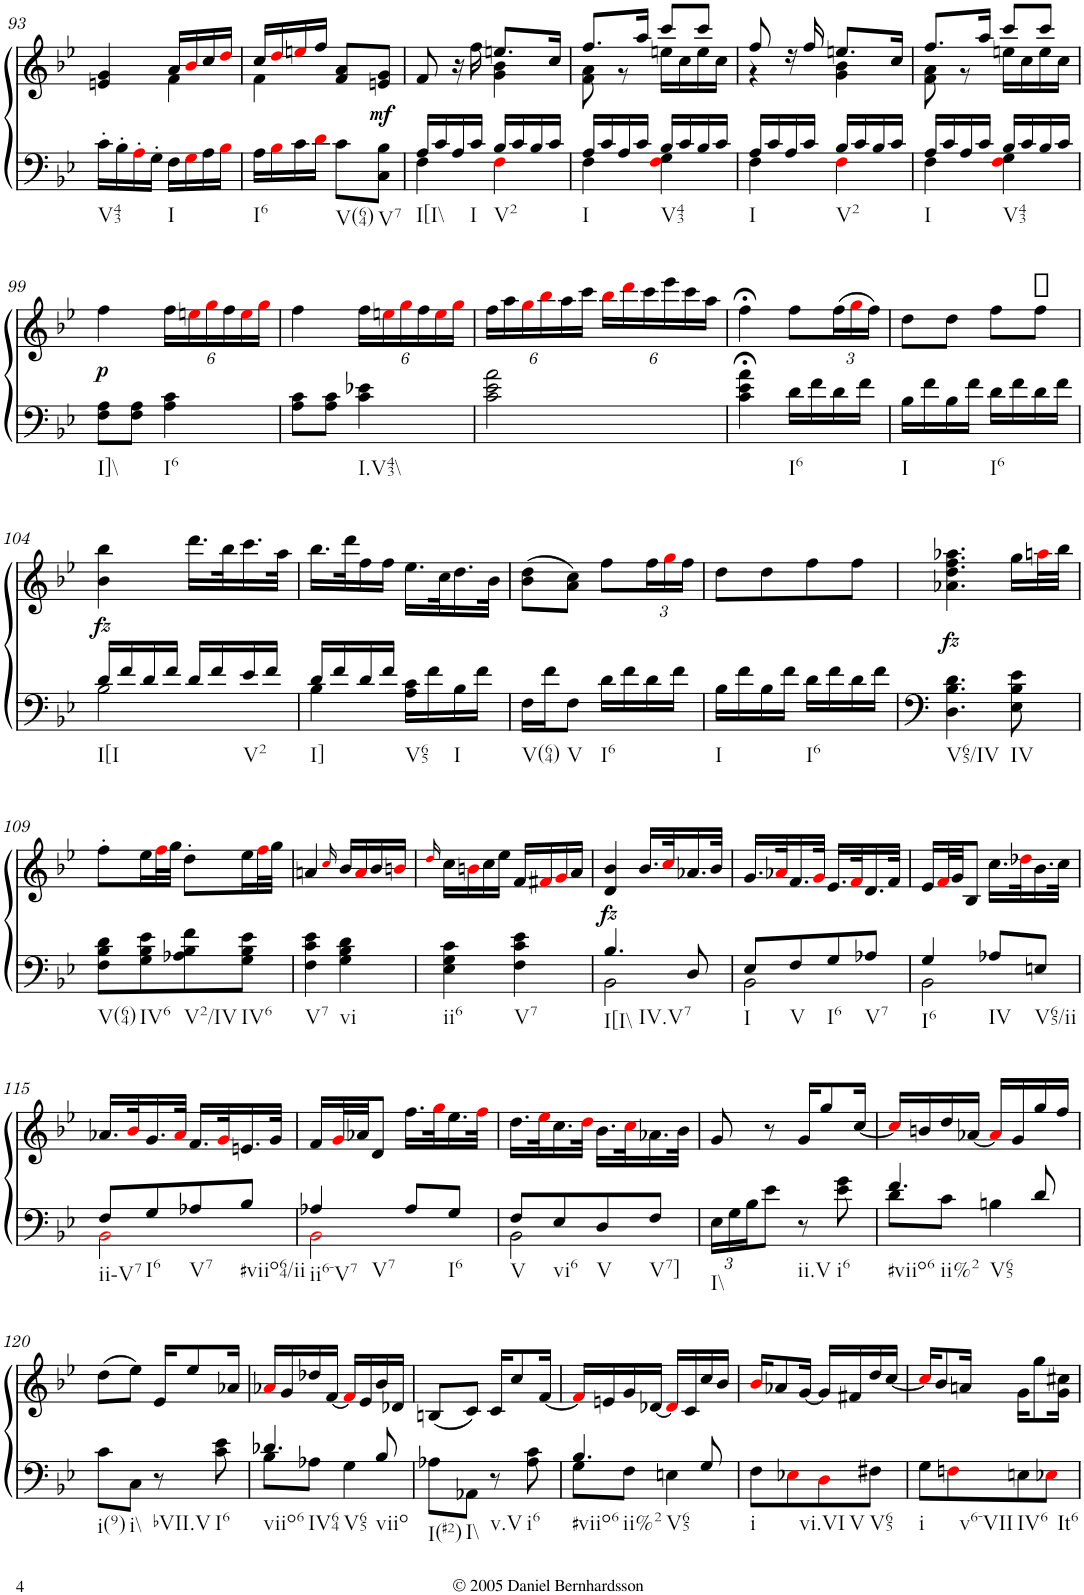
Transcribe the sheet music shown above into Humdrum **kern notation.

**kern	**kern	**dynam
*part1	*part1	*part1
*staff2	*staff1	*staff1/2
*I"Piano	*	*
*I'Pno.	*	*
!!LO:PB:g=z
*clefF4	*clefG2	*
*k[b-e-]	*k[b-e-]	*
*B-:	*B-:	*
*M2/4	*M2/4	*
=93	=93	=93
*	*^	*
!LO:TX:b:t=V43	!	!	!
16c'\LL	4en/ 4g/	4ryy	.
16B-'\	.	.	.
16A'i\	.	.	.
16G'\JJ	.	.	.
!LO:TX:b:t=I	!	!	!
16F\LL	16a/LL	4f\	.
16Gi\	16b-i/	.	.
16A\	16cc/	.	.
16B-i\JJ	16ddi/JJ	.	.
=94	=94	=94	=94
!LO:TX:b:t=I6	!	!	!
16A\LL	16cc/LL	4f\	.
16B-i\	16ddi/	.	.
16c\	16eeni/	.	.
16di\JJ	16ff/JJ	.	.
!LO:TX:b:t=V(64)	!	!	!
8c\L	8f/ 8a/L	4ryy	.
!LO:TX:b:t=V7	!	!	!
!	!	!	!LO:DY:b
8C\ 8B-\J	8en/ 8g/J	.	mf
=95	=95	=95	=95
*^	*	*	*
!LO:TX:b:t=I[I\\	!	!	!	!
16A/LL	4F\	8f/	4ryy	.
16c/	.	.	.	.
16A/	.	16r	.	.
!LO:TX:b:t=I	!	!	!	!
16c/JJ	.	16ff\	.	.
!LO:TX:b:t=V2	!	!	!	!
16B-/LL	4Fi\	8.een/L	4g\ 4b-\	.
16c/	.	.	.	.
16B-/	.	.	.	.
16c/JJ	.	16cc/Jk	.	.
=96	=96	=96	=96	=96
!LO:TX:b:t=I	!	!	!	!
16A/LL	4F\	8.ff/L	8f\ 8a\	.
16c/	.	.	.	.
16A/	.	.	8r	.
16c/JJ	.	16aa/Jk	.	.
!LO:TX:b:t=V43	!	!	!	!
16B-/LL	4Fi\ 4G\	8ccc/L	16een\LL	.
16c/	.	.	16cc\	.
16B-/	.	8ccc/J	16ee\	.
16c/JJ	.	.	16cc\JJ	.
=97	=97	=97	=97	=97
!LO:TX:b:t=I	!	!	!	!
16A/LL	4F\	8ff/	4r	.
16c/	.	.	.	.
16A/	.	16r	.	.
16c/JJ	.	16ff/	.	.
!LO:TX:b:t=V2	!	!	!	!
16B-/LL	4Fi\	8.een/L	4g\ 4b-\	.
16c/	.	.	.	.
16B-/	.	.	.	.
16c/JJ	.	16cc/Jk	.	.
=98	=98	=98	=98	=98
!LO:TX:b:t=I	!	!	!	!
16A/LL	4F\	8.ff/L	8f\ 8a\	.
16c/	.	.	.	.
16A/	.	.	8r	.
16c/JJ	.	16aa/Jk	.	.
!LO:TX:b:t=V43	!	!	!	!
16B-/LL	4Fi\ 4G\	8ccc/L	16een\LL	.
16c/	.	.	16cc\	.
16B-/	.	8ccc/J	16ee\	.
16c/JJ	.	.	16cc\JJ	.
*v	*v	*	*	*
!!LO:LB:g=z
=99	=99	=99	=99
!LO:TX:b:t=I]\\	!	!	!
!	!	!	!LO:DY:b
*	*v	*v	*
8F\ 8A\L	4ff\	p
8F\ 8A\J	.	.
*	*Xbrackettup	*
!LO:TX:b:t=I6	!	!
4A\ 4c\	24ff\LL	.
.	24eeni\	.
.	24ggi\	.
.	24ff\	.
.	24eei\	.
.	24ggi\JJ	.
=100	=100	=100
8A\ 8c\L	4ff\	.
8A\ 8c\J	.	.
!LO:TX:b:t=I.V43\\	!	!
4c\ 4e-X\	24ff\LL	.
.	24eeni\	.
.	24ggi\	.
.	24ff\	.
.	24eei\	.
.	24ggi\JJ	.
=101	=101	=101
2c\ 2e-\ 2a\	24ff\LL	.
.	24aa\	.
.	24ggi\	.
.	24bb-i\	.
.	24aa\	.
.	24ccc\JJ	.
.	24bb-i\LL	.
.	24dddi\	.
.	24ccc\	.
.	24eee-\	.
.	24ccc\	.
.	24aa\JJ	.
=102	=102	=102
4c\;< 4e-\;< 4a\;<	4ff;<\	.
!LO:TX:b:t=I6	!	!
16d\LL	8ff\L	.
16f\	.	.
16d\	(24ff\L	.
.	24ggi\	.
16f\JJ	.	.
.	24ff\JJ)	.
=103	=103	=103
!LO:TX:b:t=I	!	!
16B-\LL	8dd\L	.
16f\	.	.
16B-\	8dd\J	.
16f\JJ	.	.
!LO:TX:b:t=I6	!	!
16d\LL	8ff\L	.
16f\	.	.
16d\	8ff\J	.
16f\JJ	.	.
!!LO:LB:g=z
=104	=104	=104
*^	*	*
!LO:TX:b:t=I[I	!	!	!
!	!	!	!LO:DY:b
16d/LL	2B-\	4b-\ 4bb-\	fz
16f/	.	.	.
16d/	.	.	.
16f/JJ	.	.	.
16d/LL	.	16.ddd\LL	.
16f/	.	.	.
.	.	32bb-\K	.
!LO:TX:b:t=V2	!	!	!
16e-/	.	16.ccc\	.
16f/JJ	.	.	.
.	.	32aa\JJk	.
=105	=105	=105	=105
!LO:TX:b:t=I]	!	!	!
16d/LL	4B-\	16.bb-\LL	.
16f/	.	.	.
.	.	32ddd\K	.
16d/	.	16ff\	.
16f/JJ	.	16ff\JJ	.
!LO:TX:b:t=V65	!	!	!
16A\ 16c\LL	8ryy	16.ee-\LL	.
16f\	.	.	.
.	.	32cc\K	.
!LO:TX:b:t=I	!	!	!
16B-\	8ryy	16.dd\	.
16f\JJ	.	.	.
.	.	32b-\JJk	.
*v	*v	*	*
=106	=106	=106
!LO:TX:b:t=V(64)	!	!
16F\LL	(8b-\ 8dd\L	.
16f\J	.	.
!LO:TX:b:t=V	!	!
8F\J	8a\ 8cc\J)	.
!LO:TX:b:t=I6	!	!
16d\LL	8ff\L	.
16f\	.	.
16d\	24ff\L	.
.	24ggi\	.
16f\JJ	.	.
.	24ff\JJ	.
=107	=107	=107
!LO:TX:b:t=I	!	!
16B-\LL	8dd\L	.
16f\	.	.
16B-\	8dd\	.
16f\JJ	.	.
!LO:TX:b:t=I6	!	!
16d\LL	8ff\	.
16f\	.	.
16d\	8ff\J	.
16f\JJ	.	.
=108	=108	=108
!LO:TX:b:t=V65/IV	!	!
!	!	!LO:DY:b
4.D\ 4.B-\ 4.d\	4.a-X\ 4.dd\ 4.ff\ 4.aa-X\	fz
!LO:TX:b:t=IV	!	!
8E-\ 8B-\ 8e-\	16gg\LL	.
.	32aani\L	.
.	32bb-\JJJ	.
!!LO:LB:g=z
=109	=109	=109
!LO:TX:b:t=V(64)	!	!
8F\ 8B-\ 8d\L	8ff'\L	.
!LO:TX:b:t=IV6	!	!
8G\ 8B-\ 8e-\	16ee-\L	.
.	32ffi\L	.
.	32gg\JJJ	.
!LO:TX:b:t=V2/IV	!	!
8A-X\ 8B-\ 8f\	8dd'\L	.
!LO:TX:b:t=IV6	!	!
8G\ 8B-\ 8e-\J	16ee-\L	.
.	32ffi\L	.
.	32gg\JJJ	.
=110	=110	=110
!LO:TX:b:t=V7	!	!
4F\ 4c\ 4e-\	4an/	.
.	16qcci/	.
!LO:TX:b:t=vi	!	!
4G\ 4B-\ 4d\	16b-/LL	.
.	16ai/	.
.	16b-/	.
.	16bni/JJ	.
=111	=111	=111
.	16qddi/	.
!LO:TX:b:t=ii6	!	!
4E-\ 4G\ 4c\	16cc\LL	.
.	16bni\	.
.	16cc\	.
.	16ee-\JJ	.
!LO:TX:b:t=V7	!	!
4F\ 4c\ 4e-\	16f/LL	.
.	16f#Xi/	.
.	16gi/	.
.	16a/JJ	.
=112	=112	=112
*^	*	*
!LO:TX:b:t=I[I\\	!	!	!
!LO:TX:b:t=IV.V7	!	!	!
!	!	!	!LO:DY:b
4.B-/	2BB-\	4d/ 4b-/	fz
.	.	16.b-/LL	.
.	.	32cci/K	.
8D/	.	16.a-X/	.
.	.	32b-/JJk	.
=113	=113	=113	=113
!LO:TX:b:t=I	!	!	!
8E-/L	2BB-\	16.g/LL	.
.	.	32a-Xi/K	.
!LO:TX:b:t=V	!	!	!
8F/	.	16.f/	.
.	.	32gi/JJk	.
!LO:TX:b:t=I6	!	!	!
8G/	.	16.e-/LL	.
.	.	32fi/K	.
!LO:TX:b:t=V7	!	!	!
8A-X/J	.	16.d/	.
.	.	32f/JJk	.
=114	=114	=114	=114
!LO:TX:b:t=I6	!	!	!
4G/	2BB-\	16e-/LL	.
.	.	32fi/L	.
.	.	32g/JJ	.
.	.	8B-/J	.
!LO:TX:b:t=IV	!	!	!
8A-X/L	.	16.cc\LL	.
.	.	32dd-Xi\K	.
!LO:TX:b:t=V65/ii	!	!	!
8En/J	.	16.b-\	.
.	.	32cc\JJk	.
!!LO:LB:g=z
=115	=115	=115	=115
!LO:TX:b:t=ii-V7	!	!	!
8F/L	2BB-i\	16.a-X/LL	.
.	.	32b-i/K	.
!LO:TX:b:t=I6	!	!	!
8G/	.	16.g/	.
.	.	32a-i/JJk	.
!LO:TX:b:t=V7	!	!	!
8A-X/	.	16.f/LL	.
.	.	32gi/K	.
!LO:TX:b:t=#viio64/ii	!	!	!
8B-/J	.	16.en/	.
.	.	32g/JJk	.
=116	=116	=116	=116
!LO:TX:b:t=ii6-V7	!	!	!
!LO:TX:b:t=V7	!	!	!
4A-X/	2BB-i\	16f/LL	.
.	.	32gi/L	.
.	.	32a-X/JJ	.
.	.	8d/J	.
8A-/L	.	16.ff\LL	.
.	.	32ggi\K	.
!LO:TX:b:t=I6	!	!	!
8G/J	.	16.ee-\	.
.	.	32ffi\JJk	.
=117	=117	=117	=117
!LO:TX:b:t=V	!	!	!
8F/L	2BB-\	16.dd\LL	.
.	.	32ee-i\K	.
!LO:TX:b:t=vi6	!	!	!
8E-/	.	16.cc\	.
.	.	32ddi\JJk	.
!LO:TX:b:t=V	!	!	!
8D/	.	16.b-\LL	.
.	.	32cci\K	.
!LO:TX:b:t=V7]	!	!	!
8F/J	.	16.a-X\	.
.	.	32b-\JJk	.
*v	*v	*	*
=118	=118	=118
*Xbrackettup	*	*
!LO:TX:b:t=I\\	!	!
24E-\LL	8g/	.
24G\	.	.
24B-\J	.	.
8e-\J	8r	.
!LO:TX:b:t=ii.V	!	!
8r	16g/KL	.
.	8gg/	.
!LO:TX:b:t=i6	!	!
8e-\ 8g\	.	.
.	[<16cc/Jk	.
=119	=119	=119
*^	*	*
!LO:TX:b:t=#viio6	!	!	!
!LO:TX:b:t=ii%2	!	!	!
!LO:TX:b:t=V65	!	!	!
4.f/	8d\L	16cci/LL]	.
.	.	16bn/	.
.	8c\J	16dd/	.
.	.	[<16a-X/JJ	.
.	4Bn\	16a-i/LL]	.
.	.	16g/	.
8d/	.	16gg/	.
.	.	16ff/JJ	.
*v	*v	*	*
!!LO:LB:g=z
=120	=120	=120
!LO:TX:b:t=i(9)	!	!
8c\L	(8dd\L	.
!LO:TX:b:t=i\\	!	!
8C\J	8ee-\J)	.
!LO:TX:b:t=bVII.V	!	!
8r	16e-/KL	.
.	8ee-/	.
!LO:TX:b:t=I6	!	!
8c\ 8e-\	.	.
.	16a-X/Jk	.
=121	=121	=121
*^	*	*
!LO:TX:b:t=viio6	!	!	!
!LO:TX:b:t=IV64	!	!	!
!LO:TX:b:t=V65	!	!	!
4.d-X/	8B-\L	16a-Xi/LL	.
.	.	16g/	.
.	8A-X\J	16dd-X/	.
.	.	[<16f/JJ	.
.	4G\	16fi/LL]	.
.	.	16e-/	.
!LO:TX:b:t=viio	!	!	!
8B-/	.	16b-/	.
.	.	16d-X/JJ	.
*v	*v	*	*
=122	=122	=122
!LO:TX:b:t=I(#2)	!	!
8A-X\L	(8Bn/L	.
!LO:TX:b:t=I\\	!	!
8AA-X\J	8c/J)	.
!LO:TX:b:t=v.V	!	!
8r	16c/KL	.
.	8cc/	.
!LO:TX:b:t=i6	!	!
8A-\ 8c\	.	.
.	[<16f/Jk	.
=123	=123	=123
*^	*	*
!LO:TX:b:t=#viio6	!	!	!
!LO:TX:b:t=ii%2	!	!	!
!LO:TX:b:t=V65	!	!	!
4.B-/	8G\L	16fi/LL]	.
.	.	16en/	.
.	8F\J	16g/	.
.	.	[<16d-X/JJ	.
.	4En\	16d-i/LL]	.
.	.	16c/	.
8G/	.	16cc/	.
.	.	16b-/JJ	.
*v	*v	*	*
=124	=124	=124
!LO:TX:b:t=i	!	!
8F\L	16b-i/KL	.
.	8a-X/	.
!LO:TX:b:t=vi.VI	!	!
8E-Xi\	.	.
.	[<16g/Jk	.
!LO:TX:b:t=V	!	!
8Di\	16g/LL]	.
.	16f#X/	.
!LO:TX:b:t=V65	!	!
8F#X\J	16dd/	.
.	[<16cc/JJ	.
=125	=125	=125
!LO:TX:b:t=i	!	!
8G\L	16cci/KL]	.
.	8b-/	.
!LO:TX:b:t=v6-VII	!	!
8Fni\	.	.
.	16an/Jk	.
!LO:TX:b:t=IV6	!	!
8En\	16g\KL	.
.	8gg\	.
!LO:TX:b:t=It6	!	!
8E-Xi\J	.	.
.	16g\ 16cc#X\Jk	.
=	=	=
*-	*-	*-
